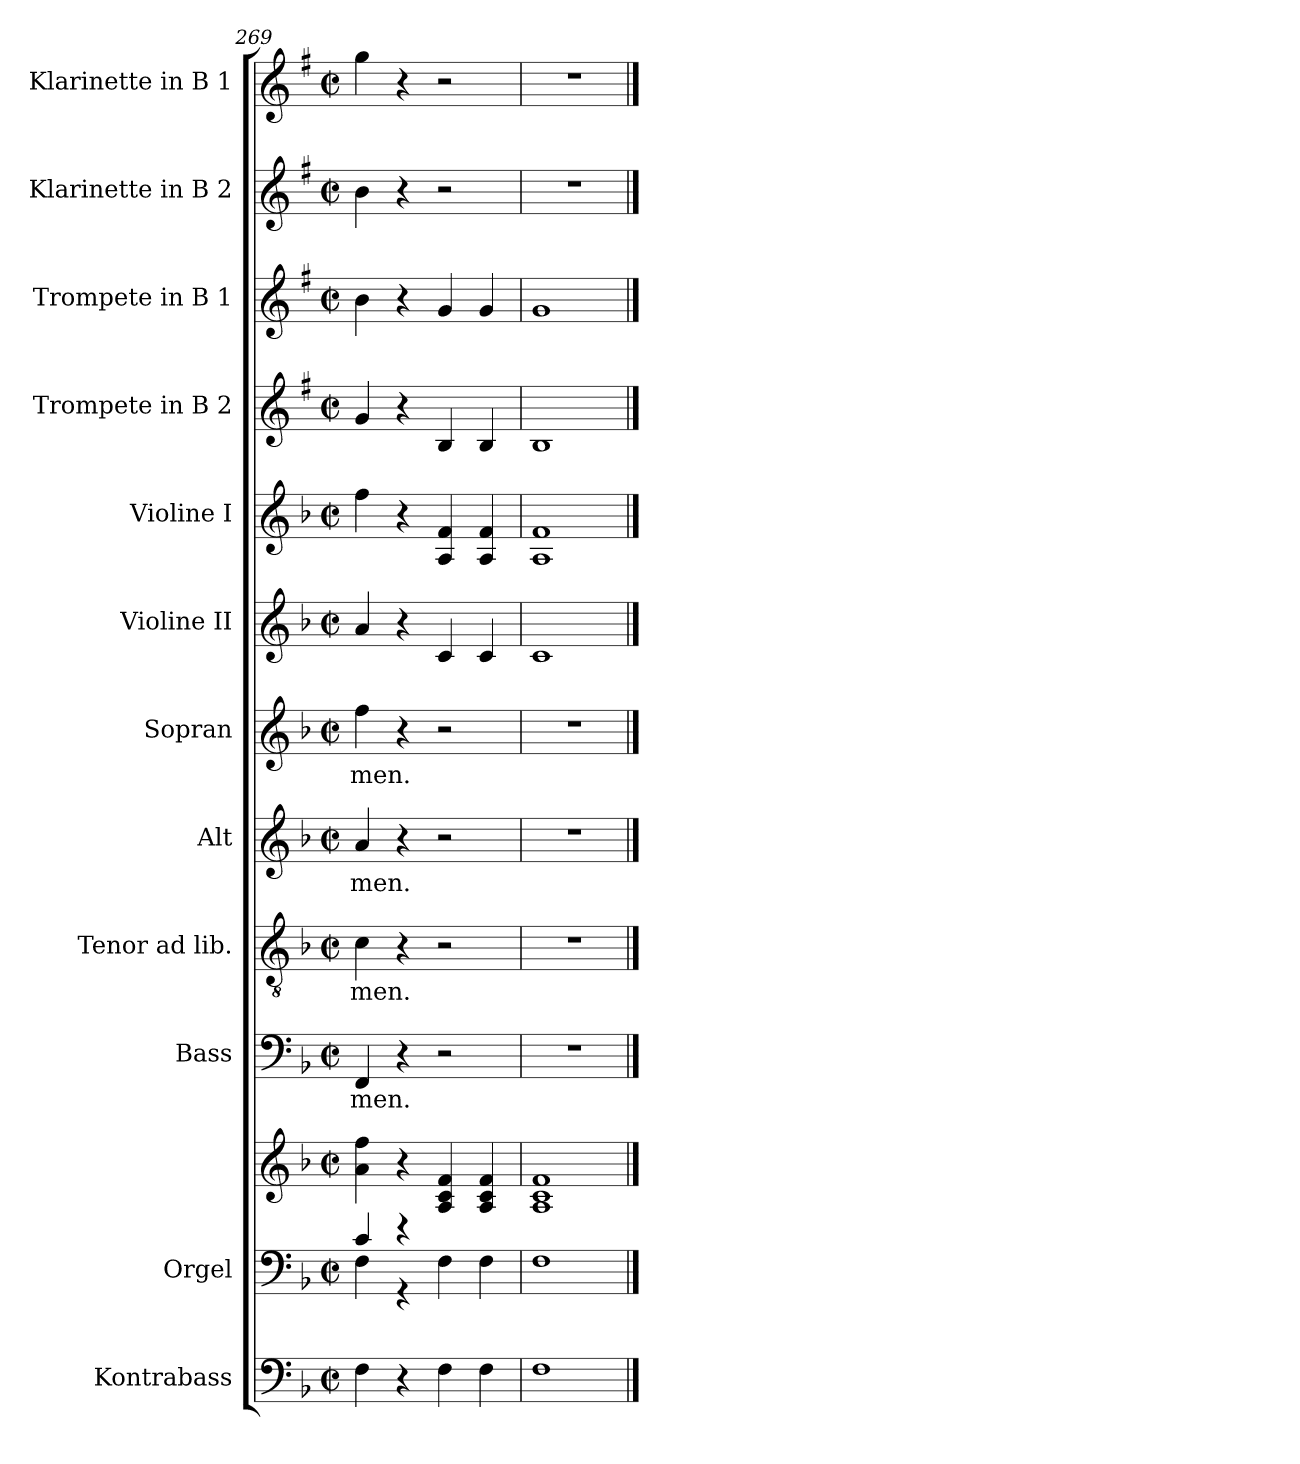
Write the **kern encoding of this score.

**kern	**kern	**kern	**kern	**text	**kern	**text	**kern	**text	**kern	**text	**kern	**kern	**kern	**kern	**kern	**kern
*part12	*part11	*part11	*part10	*part10	*part9	*part9	*part8	*part8	*part7	*part7	*part6	*part5	*part4	*part3	*part2	*part1
*staff13	*staff12	*staff11	*staff10	*staff10	*staff9	*staff9	*staff8	*staff8	*staff7	*staff7	*staff6	*staff5	*staff4	*staff3	*staff2	*staff1
*I"Kontrabass	*I"Orgel	*	*I"Bass	*	*I"Tenor ad lib.	*	*I"Alt	*	*I"Sopran	*	*I"Violine II	*I"Violine I	*I"Trompete in B 2	*I"Trompete in B 1	*I"Klarinette in B 2	*I"Klarinette in B 1
*I'Kb.	*I'Org.	*	*I'B	*	*I'T	*	*I'A	*	*I'S	*	*I'Vl. II	*I'Vl. I	*	*	*	*
*clefF4	*clefF4	*clefG2	*clefF4	*	*clefGv2	*	*clefG2	*	*clefG2	*	*clefG2	*clefG2	*clefG2	*clefG2	*clefG2	*clefG2
*ITrd7c12	*	*	*	*	*	*	*	*	*	*	*	*	*ITrd1c2	*ITrd1c2	*ITrd1c2	*ITrd1c2
*k[b-]	*k[b-]	*k[b-]	*k[b-]	*	*k[b-]	*	*k[b-]	*	*k[b-]	*	*k[b-]	*k[b-]	*k[b-]	*k[b-]	*k[b-]	*k[b-]
*F:	*F:	*F:	*F:	*	*F:	*	*F:	*	*F:	*	*F:	*F:	*F:	*F:	*F:	*F:
*M2/2	*M2/2	*M2/2	*M2/2	*	*M2/2	*	*M2/2	*	*M2/2	*	*M2/2	*M2/2	*M2/2	*M2/2	*M2/2	*M2/2
*met(c|)	*met(c|)	*met(c|)	*met(c|)	*	*met(c|)	*	*met(c|)	*	*met(c|)	*	*met(c|)	*met(c|)	*met(c|)	*met(c|)	*met(c|)	*met(c|)
=269	=269	=269	=269	=269	=269	=269	=269	=269	=269	=269	=269	=269	=269	=269	=269	=269
*	*^	*	*	*	*	*	*	*	*	*	*	*	*	*	*	*
!	!	!	!	!	!LO:LY:b	!	!LO:LY:b	!	!LO:LY:b	!	!LO:LY:b	!	!	!	!	!	!
4FF\	4c/	4F\	4a\ 4ff\	4FF/	-men.	4c\	-men.	4a/	-men.	4ff\	-men.	4a/	4ff\	4f/	4a\	4a\	4ff\
4r	4r	4r	4r	4r	.	4r	.	4r	.	4r	.	4r	4r	4r	4r	4r	4r
4FF\	2ryy	4F\	4A/ 4c/ 4f/	2r	.	2r	.	2r	.	2r	.	4c/	4A/ 4f/	4A/	4f/	2r	2r
4FF\	.	4F\	4A/ 4c/ 4f/	.	.	.	.	.	.	.	.	4c/	4A/ 4f/	4A/	4f/	.	.
*	*v	*v	*	*	*	*	*	*	*	*	*	*	*	*	*	*	*
=270	=270	=270	=270	=270	=270	=270	=270	=270	=270	=270	=270	=270	=270	=270	=270	=270
1FF	1F	1A 1c 1f	1r	.	1r	.	1r	.	1r	.	1c	1A 1f	1A	1f	1r	1r
==	==	==	==	==	==	==	==	==	==	==	==	==	==	==	==	==
*-	*-	*-	*-	*-	*-	*-	*-	*-	*-	*-	*-	*-	*-	*-	*-	*-
